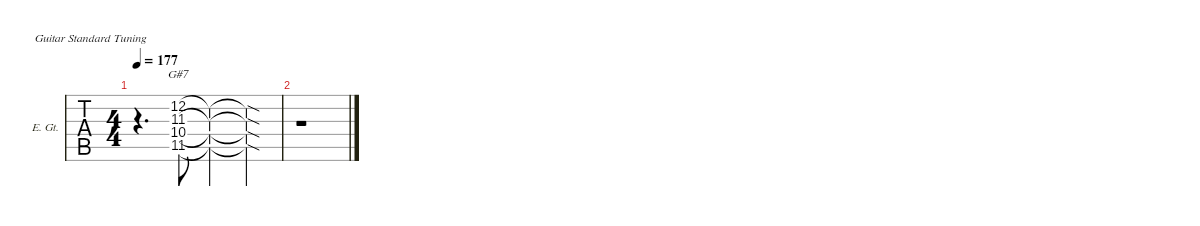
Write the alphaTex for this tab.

\defaultSystemsLayout 4
\hideDynamics
\bracketExtendMode nobrackets
\firstSystemTrackNameOrientation horizontal
\track ("Ele. Guitar" "E. Gt.") {defaultSystemsLayout 4 instrument overdrivenguitar}
\staff {tabs}
\tuning (E4 B3 G3 D3 A2 E2)
\chord ("G#7" x 12 11 10 11 x) {firstfret 10 showdiagram false showfingering false}
\ts (4 4)
\tempo 177
\clef g2
\scale
0.230566
\ks g#minor
r.4{d dy f} (11.5{acc #} 12.2{acc forcenatural} 10.4{acc forcenatural} 11.3{acc #}).8{ch "G#7"} (11.5{t acc #} 12.2{t acc forcenatural} 10.4{t acc forcenatural} 11.3{t acc #}).4 (11.5{sod t acc #} 12.2{sod t acc forcenatural} 10.4{sod t acc forcenatural} 11.3{sod t acc #}).4 |
\scale
0.230566 r.1
